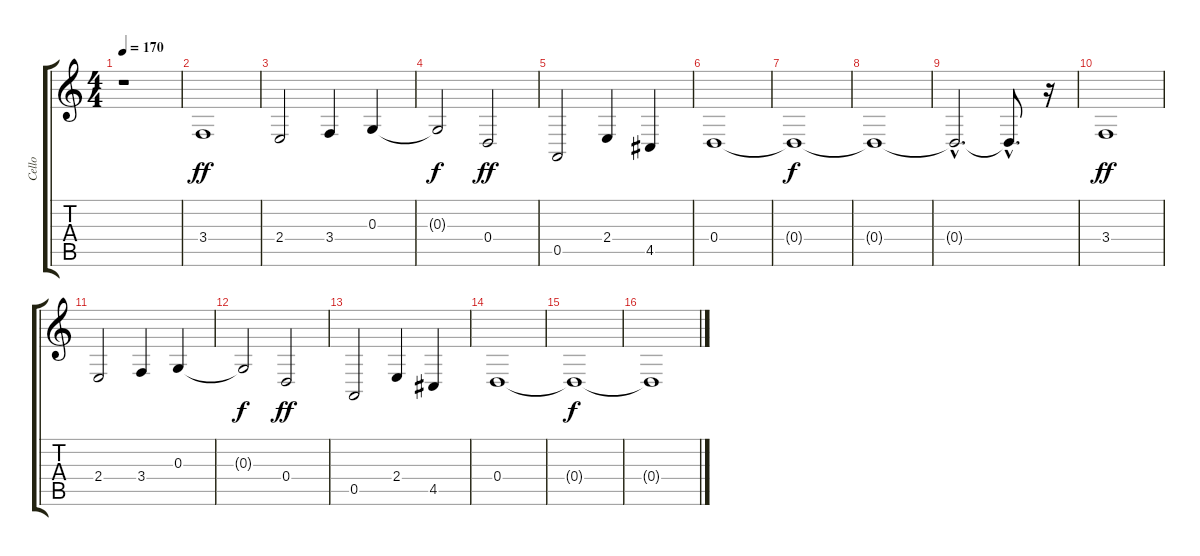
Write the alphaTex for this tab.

\track ("Cello" "Cello") {instrument cello}
\staff {score tabs}
\tuning (E4 B3 G3 D3 A2 E2) {hide}
\ts (4 4)
\tempo 170
\clef g2
\ks c
r.1{dy ff} |
3.4.1 |
2.4.2 3.4.4 0.3.4 |
0.3{t}.2{dy f} 0.4.2{dy ff} |
0.5.2 2.4.4 4.5.4 |
0.4.1 |
0.4{t}.1{dy f} |
0.4{t}.1 |
0.4{hac t}.2{d} 0.4{hac t}.8{d} r.16 |
3.4.1{dy ff volume 12} |
2.4.2 3.4.4 0.3.4 |
0.3{t}.2{dy f} 0.4.2{dy ff} |
0.5.2 2.4.4 4.5.4 |
0.4.1 |
0.4{t}.1{dy f} |
0.4{t}.1
